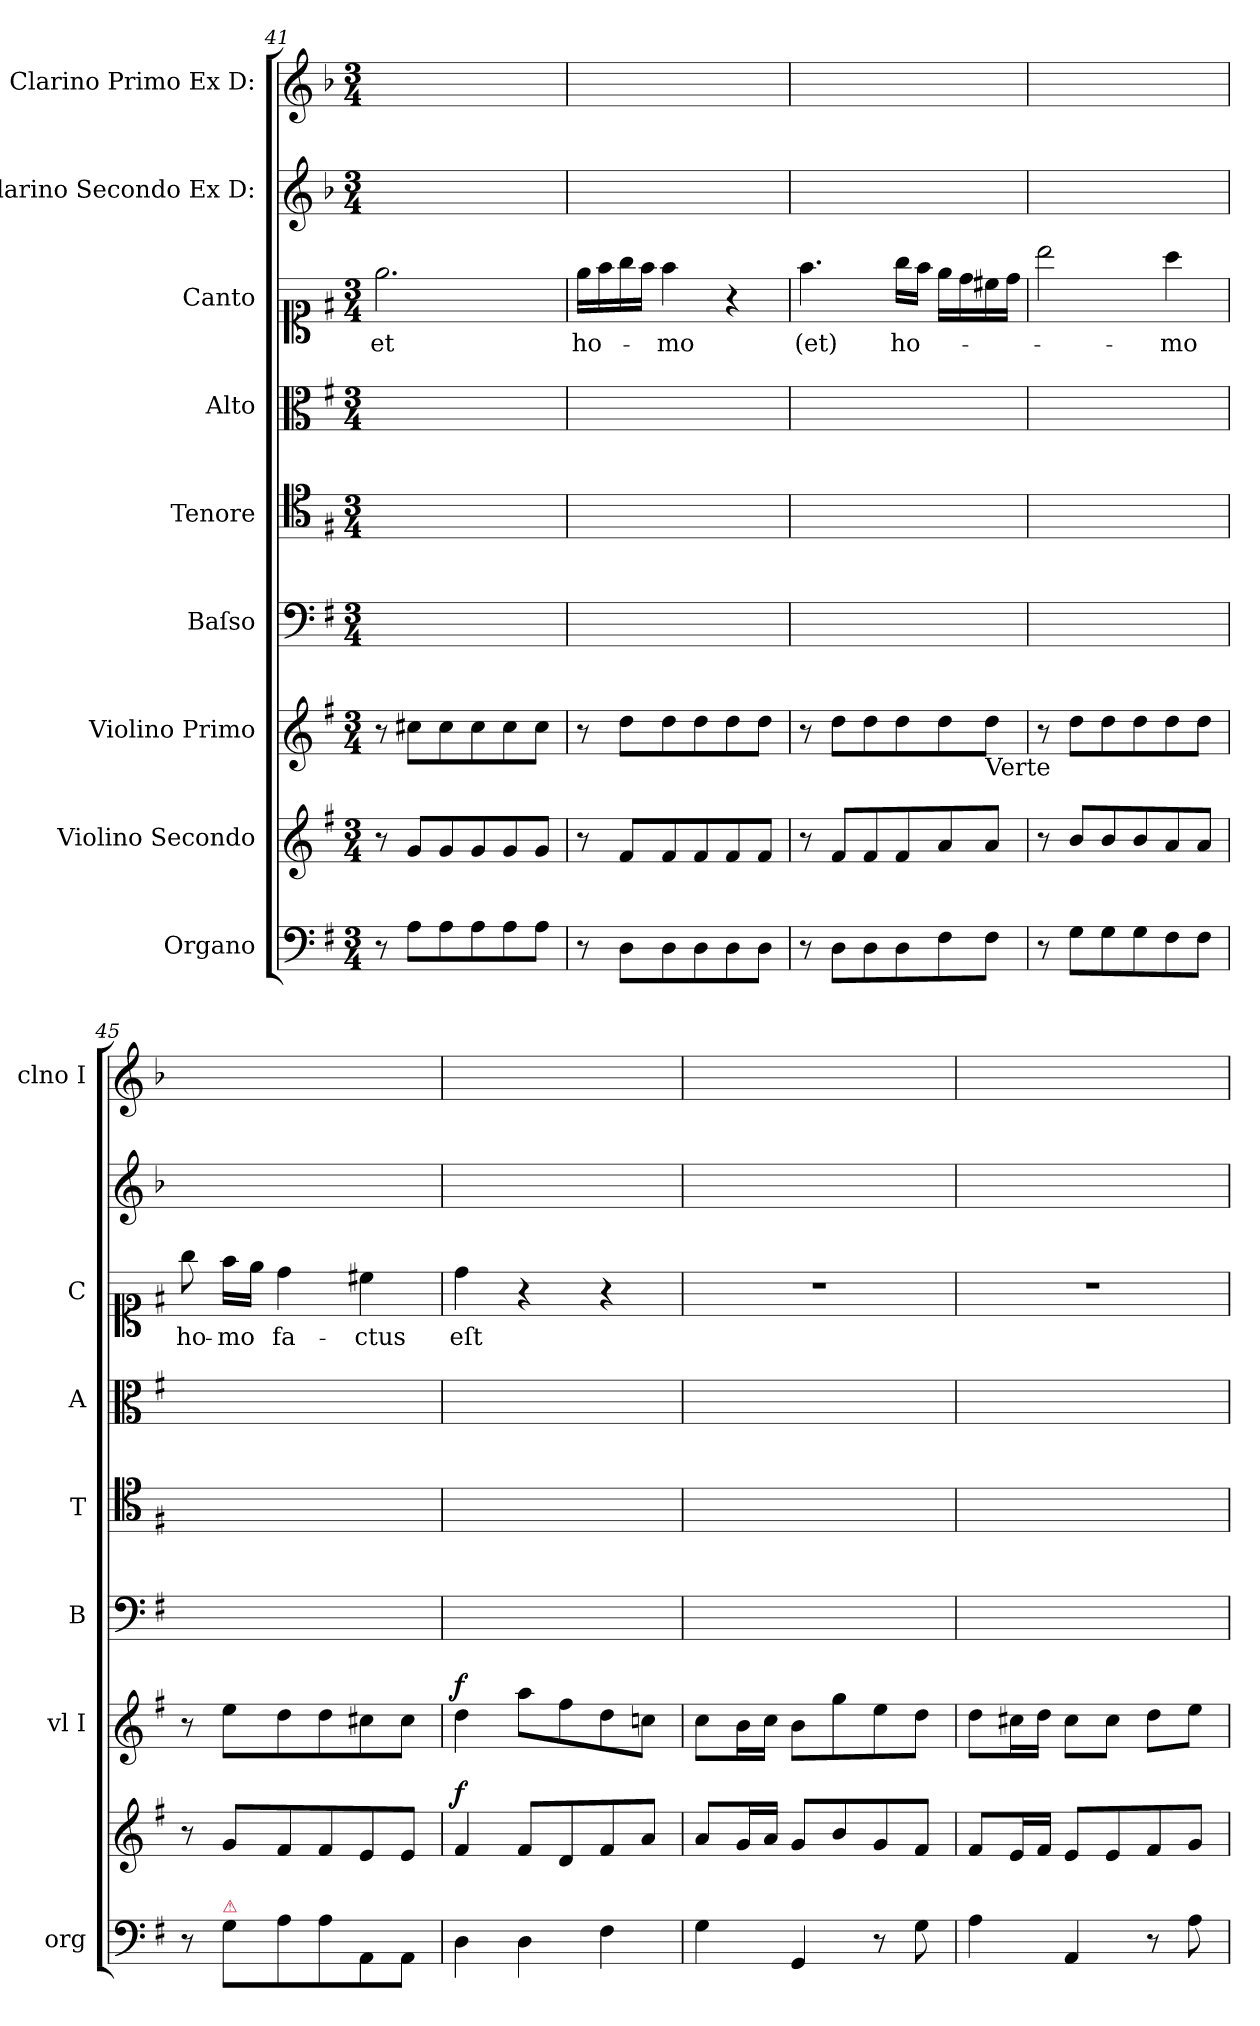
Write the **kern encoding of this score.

**kern	**kern	**dynam	**kern	**dynam	**kern	**kern	**kern	**kern	**text	**kern	**kern
*part9	*part8	*part8	*part7	*part7	*part6	*part5	*part4	*part3	*part3	*part2	*part1
*staff9	*staff8	*staff8	*staff7	*staff7	*staff6	*staff5	*staff4	*staff3	*staff3	*staff2	*staff1
*I"Organo	*I"Violino Secondo	*	*I"Violino Primo	*	*I"Baſso	*I"Tenore	*I"Alto	*I"Canto	*	*I"Clarino Secondo Ex D:	*I"Clarino Primo Ex D:
*I'org	*	*	*I'vl I	*	*I'B	*I'T	*I'A	*I'C	*	*	*I'clno I
*clefF4	*clefG2	*	*clefG2	*	*clefF4	*clefC4	*clefC3	*clefC1	*	*clefG2	*clefG2
*	*	*	*	*	*	*	*	*	*	*ITrd-1c-2	*ITrd-1c-2
*k[f#]	*k[f#]	*	*k[f#]	*	*k[f#]	*k[f#]	*k[f#]	*k[f#]	*	*k[f#]	*k[f#]
*M3/4	*M3/4	*	*M3/4	*	*M3/4	*M3/4	*M3/4	*M3/4	*	*M3/4	*M3/4
=41	=41	=41	=41	=41	=41	=41	=41	=41	=41	=41	=41
!	!	!	!	!	!	!	!	!	!LO:LY:i	!	!
8r	8r	.	8r	.	2.ryy	2.ryy	2.ryy	2.ee\	et	2.ryy	2.ryy
8A\L	8g/L	.	8cc#X\L	.	.	.	.	.	.	.	.
8A\	8g/	.	8cc#\	.	.	.	.	.	.	.	.
8A\	8g/	.	8cc#\	.	.	.	.	.	.	.	.
8A\	8g/	.	8cc#\	.	.	.	.	.	.	.	.
8A\J	8g/J	.	8cc#\J	.	.	.	.	.	.	.	.
=42	=42	=42	=42	=42	=42	=42	=42	=42	=42	=42	=42
!	!	!	!	!	!	!	!	!	!LO:LY:i	!	!
8r	8r	.	8r	.	2.ryy	2.ryy	2.ryy	16ee\LL	ho-	2.ryy	2.ryy
.	.	.	.	.	.	.	.	16ff#\	.	.	.
8D\L	8f#/L	.	8dd\L	.	.	.	.	16gg\	.	.	.
.	.	.	.	.	.	.	.	16ff#\JJ	.	.	.
!	!	!	!	!	!	!	!	!	!LO:LY:i	!	!
8D\	8f#/	.	8dd\	.	.	.	.	4ff#\	-mo	.	.
8D\	8f#/	.	8dd\	.	.	.	.	.	.	.	.
8D\	8f#/	.	8dd\	.	.	.	.	4r	.	.	.
8D\J	8f#/J	.	8dd\J	.	.	.	.	.	.	.	.
=43	=43	=43	=43	=43	=43	=43	=43	=43	=43	=43	=43
8r	8r	.	8r	.	2.ryy	2.ryy	2.ryy	4.ff#\	(et)	2.ryy	2.ryy
8D\L	8f#/L	.	8dd\L	.	.	.	.	.	.	.	.
8D\	8f#/	.	8dd\	.	.	.	.	.	.	.	.
8D\	8f#/	.	8dd\	.	.	.	.	16gg\LL	ho-	.	.
.	.	.	.	.	.	.	.	16ff#\JJ	.	.	.
8F#\	8a/	.	8dd\	.	.	.	.	16ee\LL	.	.	.
.	.	.	.	.	.	.	.	16dd\	.	.	.
!	!	!	!LO:TX:b:t=Verte	!	!	!	!	!	!	!	!
8F#\J	8a/J	.	8dd\J	.	.	.	.	16cc#X\	.	.	.
.	.	.	.	.	.	.	.	16dd\JJ	.	.	.
=44	=44	=44	=44	=44	=44	=44	=44	=44	=44	=44	=44
8r	8r	.	8r	.	2.ryy	2.ryy	2.ryy	2bb\	.	2.ryy	2.ryy
8G\L	8b/L	.	8dd\L	.	.	.	.	.	.	.	.
8G\	8b/	.	8dd\	.	.	.	.	.	.	.	.
8G\	8b/	.	8dd\	.	.	.	.	.	.	.	.
8F#\	8a/	.	8dd\	.	.	.	.	4aa\	-mo	.	.
8F#\J	8a/J	.	8dd\J	.	.	.	.	.	.	.	.
=45	=45	=45	=45	=45	=45	=45	=45	=45	=45	=45	=45
8r	8r	.	8r	.	2.ryy	2.ryy	2.ryy	8gg\	ho-	2.ryy	2.ryy
!LO:TX:a:color=crimson:t=⚠	!	!	!	!	!	!	!	!	!	!	!
8G\L	8g/L	.	8ee\L	.	.	.	.	16ff#\LL	-mo	.	.
.	.	.	.	.	.	.	.	16ee\JJ	.	.	.
8A\	8f#/	.	8dd\	.	.	.	.	4dd\	fa-	.	.
8A\	8f#/	.	8dd\	.	.	.	.	.	.	.	.
8AA\	8e/	.	8cc#X\	.	.	.	.	4cc#X\	-ctus	.	.
8AA\J	8e/J	.	8cc#\J	.	.	.	.	.	.	.	.
=46	=46	=46	=46	=46	=46	=46	=46	=46	=46	=46	=46
!	!	!LO:DY:a	!	!LO:DY:a	!	!	!	!	!	!	!
4D\	4f#/	f	4dd\	f	2.ryy	2.ryy	2.ryy	4dd\	eſt	2.ryy	2.ryy
4D\	8f#/L	.	8aa\L	.	.	.	.	4r	.	.	.
.	8d/	.	8ff#\	.	.	.	.	.	.	.	.
4F#\	8f#/	.	8dd\	.	.	.	.	4r	.	.	.
.	8a/J	.	8ccn\J	.	.	.	.	.	.	.	.
=47	=47	=47	=47	=47	=47	=47	=47	=47	=47	=47	=47
4G\	8a/L	.	8cc\L	.	2.ryy	2.ryy	2.ryy	2.r	.	2.ryy	2.ryy
.	16g/L	.	16b\L	.	.	.	.	.	.	.	.
.	16a/JJ	.	16cc\JJ	.	.	.	.	.	.	.	.
4GG/	8g/L	.	8b\L	.	.	.	.	.	.	.	.
.	8b/	.	8gg\	.	.	.	.	.	.	.	.
8r	8g/	.	8ee\	.	.	.	.	.	.	.	.
8G\	8f#/J	.	8dd\J	.	.	.	.	.	.	.	.
=48	=48	=48	=48	=48	=48	=48	=48	=48	=48	=48	=48
4A\	8f#/L	.	8dd\L	.	2.ryy	2.ryy	2.ryy	2.r	.	2.ryy	2.ryy
.	16e/L	.	16cc#X\L	.	.	.	.	.	.	.	.
.	16f#/JJ	.	16dd\JJ	.	.	.	.	.	.	.	.
4AA/	8e/L	.	8cc#\L	.	.	.	.	.	.	.	.
.	8e/	.	8cc#\J	.	.	.	.	.	.	.	.
8r	8f#/	.	8dd\L	.	.	.	.	.	.	.	.
8A\	8g/J	.	8ee\J	.	.	.	.	.	.	.	.
=	=	=	=	=	=	=	=	=	=	=	=
*-	*-	*-	*-	*-	*-	*-	*-	*-	*-	*-	*-
